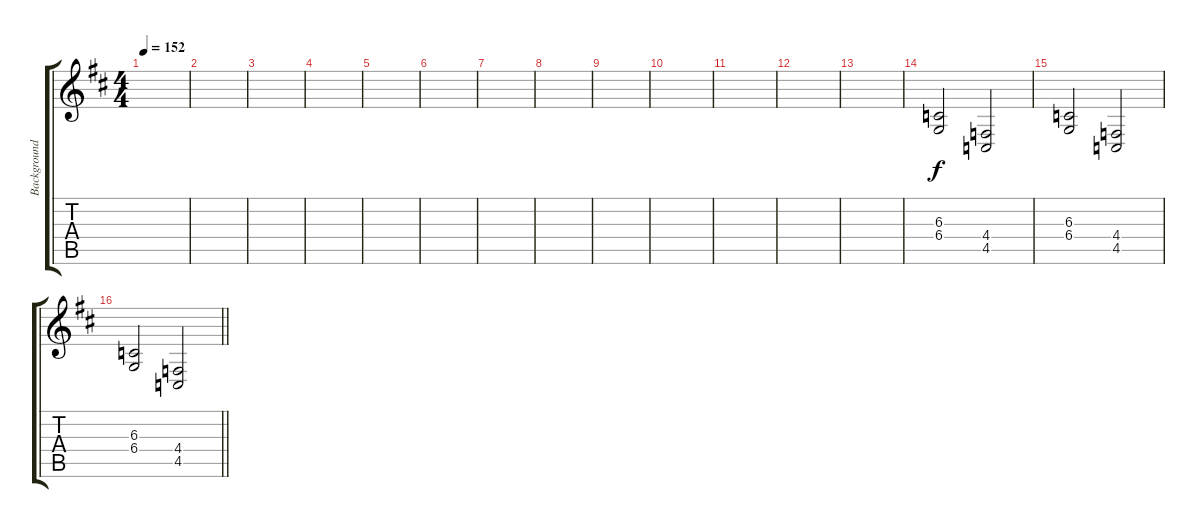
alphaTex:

\track ("Background 1" "Background") {instrument timpani}
\staff {score tabs}
\tuning (Eb4 Bb3 Gb3 Db3 Ab2 Eb2) {hide}
\ts (4 4)
\tempo 152
\clef g2
\ks d
|
|
|
|
|
|
|
|
|
|
|
|
|
(6.3 6.4).2 (4.4 4.5).2 |
(6.3 6.4).2 (4.4 4.5).2 |
\barLineRight lightlight
(6.3 6.4).2 (4.4 4.5).2
